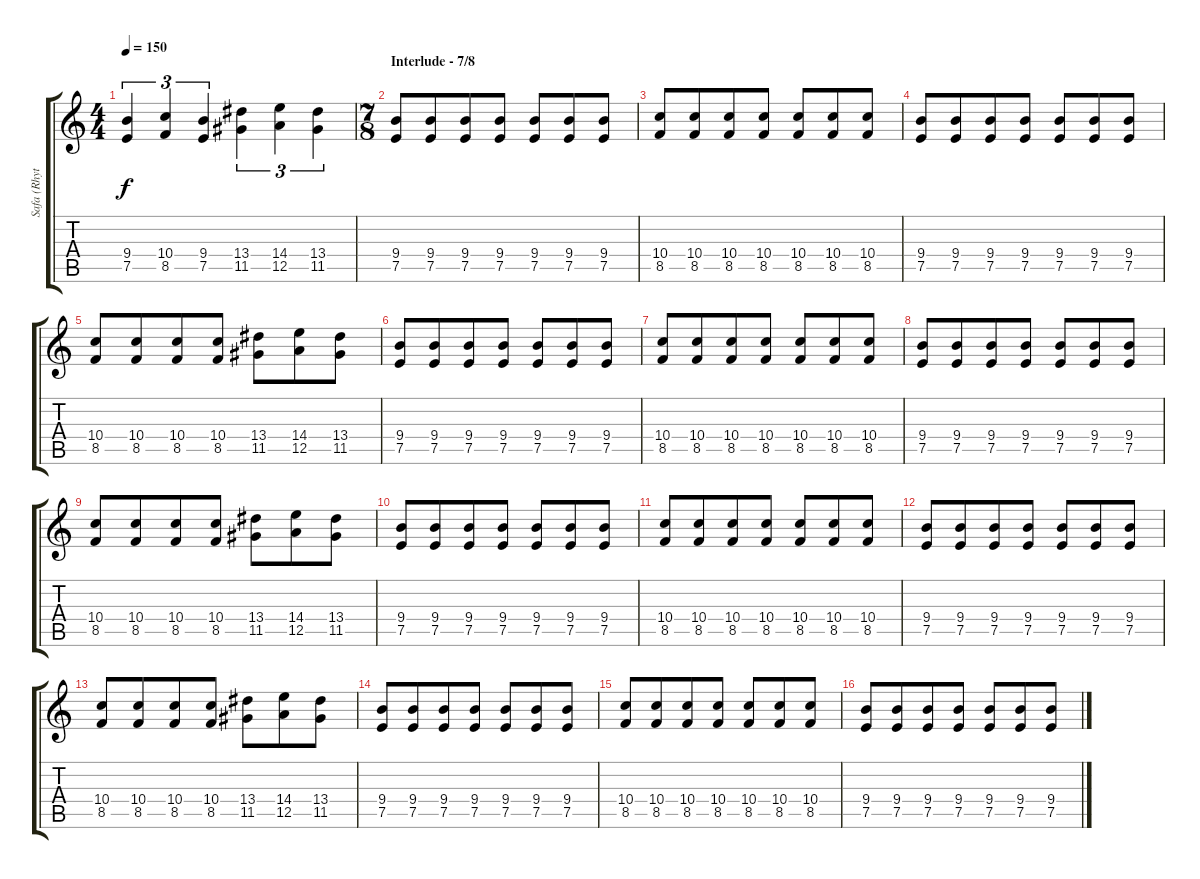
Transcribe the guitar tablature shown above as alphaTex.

\track ("Safa (Rhythm)" "Safa (Rhyt") {instrument distortionguitar}
\staff {score tabs}
\tuning (E4 B3 G3 D3 A2 E2) {hide}
\ts (4 4)
\tempo 150
\clef g2
\ks c
(9.4 7.5).4{tu (3 2) dy f} (10.4 8.5).4{tu (3 2)} (9.4 7.5).4{tu (3 2)} (13.4 11.5).4{tu (3 2)} (14.4 12.5).4{tu (3 2)} (13.4 11.5).4{tu (3 2)} |
\ts (7 8)
\section ("" "Interlude - 7/8")
(9.4 7.5).8 (9.4 7.5).8 (9.4 7.5).8 (9.4 7.5).8 (9.4 7.5).8 (9.4 7.5).8 (9.4 7.5).8 |
(10.4 8.5).8 (10.4 8.5).8 (10.4 8.5).8 (10.4 8.5).8 (10.4 8.5).8 (10.4 8.5).8 (10.4 8.5).8 |
(9.4 7.5).8 (9.4 7.5).8 (9.4 7.5).8 (9.4 7.5).8 (9.4 7.5).8 (9.4 7.5).8 (9.4 7.5).8 |
(10.4 8.5).8 (10.4 8.5).8 (10.4 8.5).8 (10.4 8.5).8 (13.4 11.5).8 (14.4 12.5).8 (13.4 11.5).8 |
(9.4 7.5).8 (9.4 7.5).8 (9.4 7.5).8 (9.4 7.5).8 (9.4 7.5).8 (9.4 7.5).8 (9.4 7.5).8 |
(10.4 8.5).8 (10.4 8.5).8 (10.4 8.5).8 (10.4 8.5).8 (10.4 8.5).8 (10.4 8.5).8 (10.4 8.5).8 |
(9.4 7.5).8 (9.4 7.5).8 (9.4 7.5).8 (9.4 7.5).8 (9.4 7.5).8 (9.4 7.5).8 (9.4 7.5).8 |
(10.4 8.5).8 (10.4 8.5).8 (10.4 8.5).8 (10.4 8.5).8 (13.4 11.5).8 (14.4 12.5).8 (13.4 11.5).8 |
(9.4 7.5).8 (9.4 7.5).8 (9.4 7.5).8 (9.4 7.5).8 (9.4 7.5).8 (9.4 7.5).8 (9.4 7.5).8 |
(10.4 8.5).8 (10.4 8.5).8 (10.4 8.5).8 (10.4 8.5).8 (10.4 8.5).8 (10.4 8.5).8 (10.4 8.5).8 |
(9.4 7.5).8 (9.4 7.5).8 (9.4 7.5).8 (9.4 7.5).8 (9.4 7.5).8 (9.4 7.5).8 (9.4 7.5).8 |
(10.4 8.5).8 (10.4 8.5).8 (10.4 8.5).8 (10.4 8.5).8 (13.4 11.5).8 (14.4 12.5).8 (13.4 11.5).8 |
(9.4 7.5).8 (9.4 7.5).8 (9.4 7.5).8 (9.4 7.5).8 (9.4 7.5).8 (9.4 7.5).8 (9.4 7.5).8 |
(10.4 8.5).8 (10.4 8.5).8 (10.4 8.5).8 (10.4 8.5).8 (10.4 8.5).8 (10.4 8.5).8 (10.4 8.5).8 |
(9.4 7.5).8 (9.4 7.5).8 (9.4 7.5).8 (9.4 7.5).8 (9.4 7.5).8 (9.4 7.5).8 (9.4 7.5).8
